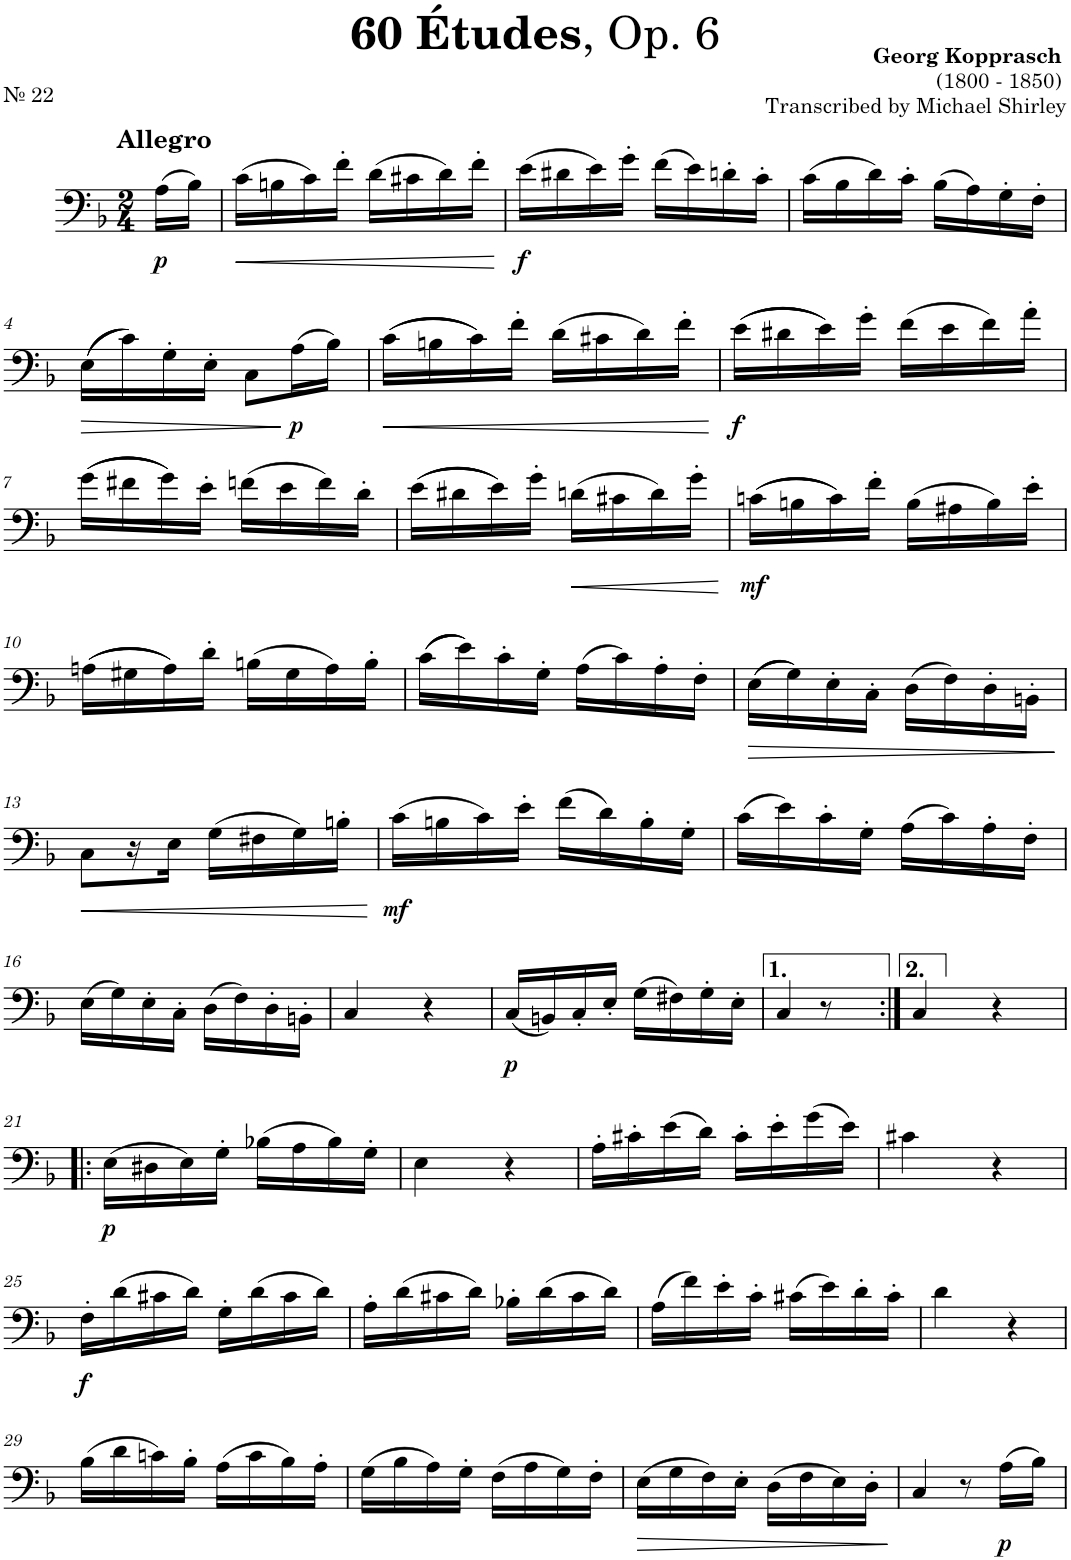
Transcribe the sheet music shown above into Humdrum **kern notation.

**kern	**dynam
*part1	*part1
*staff1	*staff1
*I"Trombone	*
*I'Tbn.	*
*clefF4	*
*k[b-]	*
*M2/4	*
=	=
!LO:TX:a:B:t=Allegro	!
!	!LO:DY:b
(>16A\LL	p
16B-\JJ)	.
=1	=1
!	!LO:HP:b
(>16c\LL	<
16Bn\	.
16c\)	.
16f'\JJ	.
(>16d\LL	.
16c#X\	.
16d\)	.
16f'\JJ	.
.	[
=2	=2
!	!LO:DY:b
(16e\LL	f
16d#X\	.
16e\)	.
16g'\JJ	.
(>16f\LL	.
16e\)	.
16dn'\	.
16c'\JJ	.
=3	=3
(16c\LL	.
16B-\	.
16d\)	.
16c'\JJ	.
(>16B-\LL	.
16A\)	.
16G'\	.
16F'\JJ	.
!!LO:LB:g=z
=4	=4
!	!LO:HP:b
(>(>16E\LL	>
16c\))	.
16G'\	.
16E'\JJ	.
8C\L	.
!	!LO:DY:n=1:b
(16A\L	] p
16B-\JJ)	.
=5	=5
!	!LO:HP:b
(>(>16c\LL	<
16Bn\	.
16c\))	.
16f'\JJ	.
(>16d\LL	.
16c#X\	.
16d\)	.
16f'\JJ	.
.	[
=6	=6
!	!LO:DY:b
(>(>16e\LL	f
16d#X\	.
16e\))	.
16g'\JJ	.
(>16f\LL	.
16e\	.
16f\)	.
16a'\JJ	.
!!LO:LB:g=z
=7	=7
(>(>16g\LL	.
16f#X\	.
16g\))	.
16e'\JJ	.
(>16fn\LL	.
16e\	.
16f\)	.
16d'\JJ	.
=8	=8
(>(>16e\LL	.
16d#X\	.
16e\))	.
16g'\JJ	.
!	!LO:HP:b
(>16dn\LL	<
16c#X\	.
16d\)	.
16g'\JJ	.
.	[
=9	=9
!	!LO:DY:b
(>(>16cn\LL	mf
16Bn\	.
16c\))	.
16f'\JJ	.
(>16B\LL	.
16A#X\	.
16B\)	.
16e'\JJ	.
!!LO:LB:g=z
=10	=10
(>(>16An\LL	.
16G#X\	.
16A\))	.
16d'\JJ	.
(>16Bn\LL	.
16G#\	.
16A\)	.
16B'\JJ	.
=11	=11
(>(>16c\LL	.
16e\))	.
16c'\	.
16G'\JJ	.
(>16A\LL	.
16c\)	.
16A'\	.
16F'\JJ	.
=12	=12
!	!LO:HP:b
(>(>16E\LL	>
16G\))	.
16E'\	.
16C'\JJ	.
(>16D\LL	.
16F\)	.
16D'\	.
16BBn'\JJ	.
.	]
!!LO:LB:g=z
=13	=13
!	!LO:HP:b
8C\L	<
16r	.
16E\JJ	.
(16G\LL	.
16F#X\	.
16G\)	.
16Bn'\JJ	.
.	[
=14	=14
!	!LO:DY:b
(16c\LL	mf
16Bn\	.
16c\)	.
16e'\JJ	.
(>16f\LL	.
16d\)	.
16B'\	.
16G'\JJ	.
=15	=15
(>16c\LL	.
16e\)	.
16c'\	.
16G'\JJ	.
(>16A\LL	.
16c\)	.
16A'\	.
16F'\JJ	.
!!LO:LB:g=z
=16	=16
(16E\LL	.
16G\)	.
16E'\	.
16C'\JJ	.
(16D\LL	.
16F\)	.
16D'\	.
16BBn'\JJ	.
=17	=17
4C/	.
4r	.
=18	=18
!	!LO:DY:b
(<16C/LL	p
16BBn/)	.
16C'/	.
16E'/JJ	.
(>16G\LL	.
16F#X\)	.
16G'\	.
16E'\JJ	.
=19	=19
4C/	.
8r	.
=20:|!	=20:|!
4C/	.
4r	.
!!LO:LB:g=z
=21!|:	=21!|:
!	!LO:DY:b
(>16E\LL	p
16D#X\	.
16E\)	.
16G'\JJ	.
(>16B-X\LL	.
16A\	.
16B-\)	.
16G'\JJ	.
=22	=22
4E\	.
4r	.
=23	=23
16A'\LL	.
16c#X'\	.
(16e\	.
16d\JJ)	.
16c#'\LL	.
16e'\	.
(16g\	.
16e\JJ)	.
=24	=24
4c#X\	.
4r	.
!!LO:LB:g=z
=25	=25
!	!LO:DY:b
16F'\LL	f
(>16d\	.
16c#X\	.
16d\JJ)	.
16G'\LL	.
(>16d\	.
16c#\	.
16d\JJ)	.
=26	=26
16A'\LL	.
(>16d\	.
16c#X\	.
16d\JJ)	.
16B-X'\LL	.
(>16d\	.
16c#\	.
16d\JJ)	.
=27	=27
(>16A\LL	.
16f\)	.
16e'\	.
16c'\JJ	.
(16c#X\LL	.
16e\)	.
16d'\	.
16c#'\JJ	.
=28	=28
4d\	.
4r	.
!!LO:LB:g=z
=29	=29
(16B-\LL	.
16d\	.
16cn\)	.
16B-'\JJ	.
(16A\LL	.
16c\	.
16B-\)	.
16A'\JJ	.
=30	=30
(16G\LL	.
16B-\	.
16A\)	.
16G'\JJ	.
(16F\LL	.
16A\	.
16G\)	.
16F'\JJ	.
=31	=31
!	!LO:HP:b
(16E\LL	>
16G\	.
16F\)	.
16E'\JJ	.
(16D\LL	.
16F\	.
16E\)	.
16D'\JJ	.
.	]
=32	=32
4C/	.
8r	.
!	!LO:DY:b
(>16A\LL	p
16B-\JJ)	.
=	=
*-	*-
